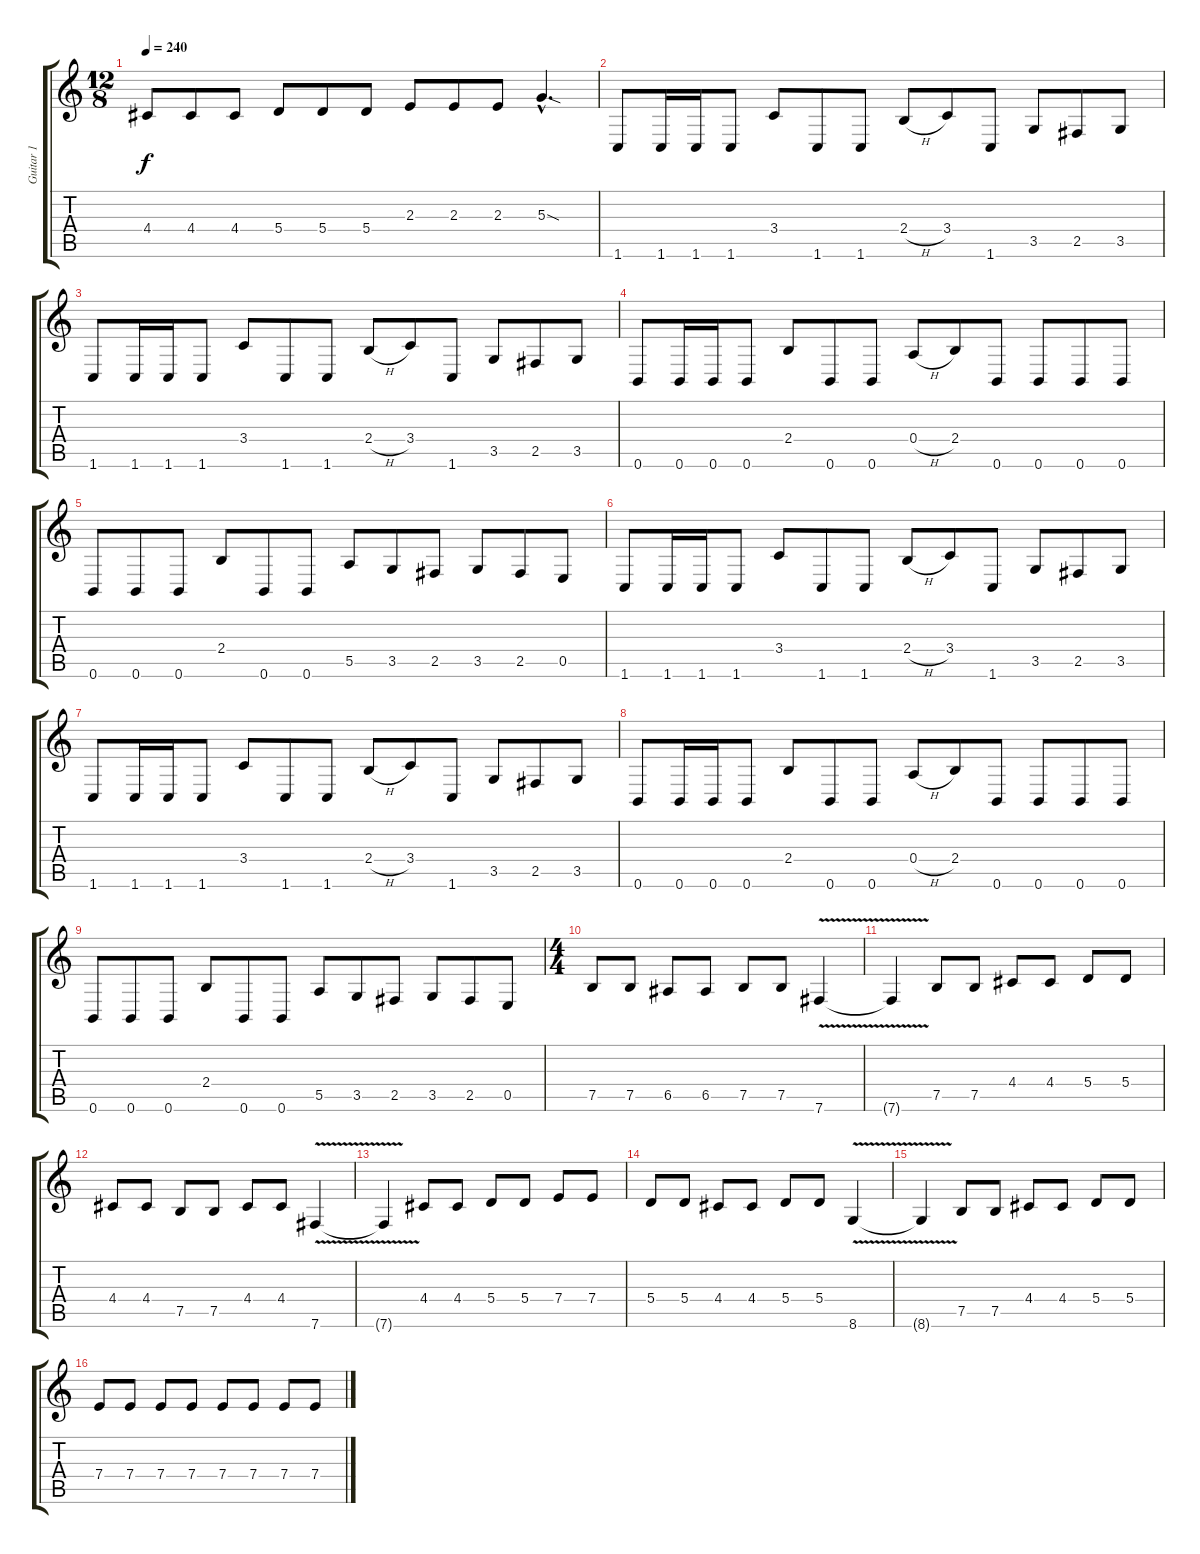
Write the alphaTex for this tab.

\track ("Guitar 1" "Guitar 1") {instrument distortionguitar}
\staff {score tabs}
\tuning (B3 Gb3 D3 A2 E2 B1) {hide}
\ts (12 8)
\tempo 240
\clef g2
\ks c
4.4.8{dy f} 4.4.8 4.4.8 5.4.8 5.4.8 5.4.8 2.3.8 2.3.8 2.3.8 5.3{sod hac}.4{d} |
1.6.8 1.6.16 1.6.16 1.6.8 3.4.8 1.6.8 1.6.8 2.4{h}.8 3.4.8 1.6.8 3.5.8 2.5.8 3.5.8 |
1.6.8 1.6.16 1.6.16 1.6.8 3.4.8 1.6.8 1.6.8 2.4{h}.8 3.4.8 1.6.8 3.5.8 2.5.8 3.5.8 |
0.6.8 0.6.16 0.6.16 0.6.8 2.4.8 0.6.8 0.6.8 0.4{h}.8 2.4.8 0.6.8 0.6.8 0.6.8 0.6.8 |
0.6.8 0.6.8 0.6.8 2.4.8 0.6.8 0.6.8 5.5.8 3.5.8 2.5.8 3.5.8 2.5.8 0.5.8 |
1.6.8 1.6.16 1.6.16 1.6.8 3.4.8 1.6.8 1.6.8 2.4{h}.8 3.4.8 1.6.8 3.5.8 2.5.8 3.5.8 |
1.6.8 1.6.16 1.6.16 1.6.8 3.4.8 1.6.8 1.6.8 2.4{h}.8 3.4.8 1.6.8 3.5.8 2.5.8 3.5.8 |
0.6.8 0.6.16 0.6.16 0.6.8 2.4.8 0.6.8 0.6.8 0.4{h}.8 2.4.8 0.6.8 0.6.8 0.6.8 0.6.8 |
0.6.8 0.6.8 0.6.8 2.4.8 0.6.8 0.6.8 5.5.8 3.5.8 2.5.8 3.5.8 2.5.8 0.5.8 |
\ts (4 4)
7.5.8 7.5.8 6.5.8 6.5.8 7.5.8 7.5.8 7.6{v}.4 |
7.6{t}.4 7.5.8 7.5.8 4.4.8 4.4.8 5.4.8 5.4.8 |
4.4.8 4.4.8 7.5.8 7.5.8 4.4.8 4.4.8 7.6{v}.4 |
7.6{t}.4 4.4.8 4.4.8 5.4.8 5.4.8 7.4.8 7.4.8 |
5.4.8 5.4.8 4.4.8 4.4.8 5.4.8 5.4.8 8.6{v}.4 |
8.6{t}.4 7.5.8 7.5.8 4.4.8 4.4.8 5.4.8 5.4.8 |
7.4.8 7.4.8 7.4.8 7.4.8 7.4.8 7.4.8 7.4.8 7.4.8
